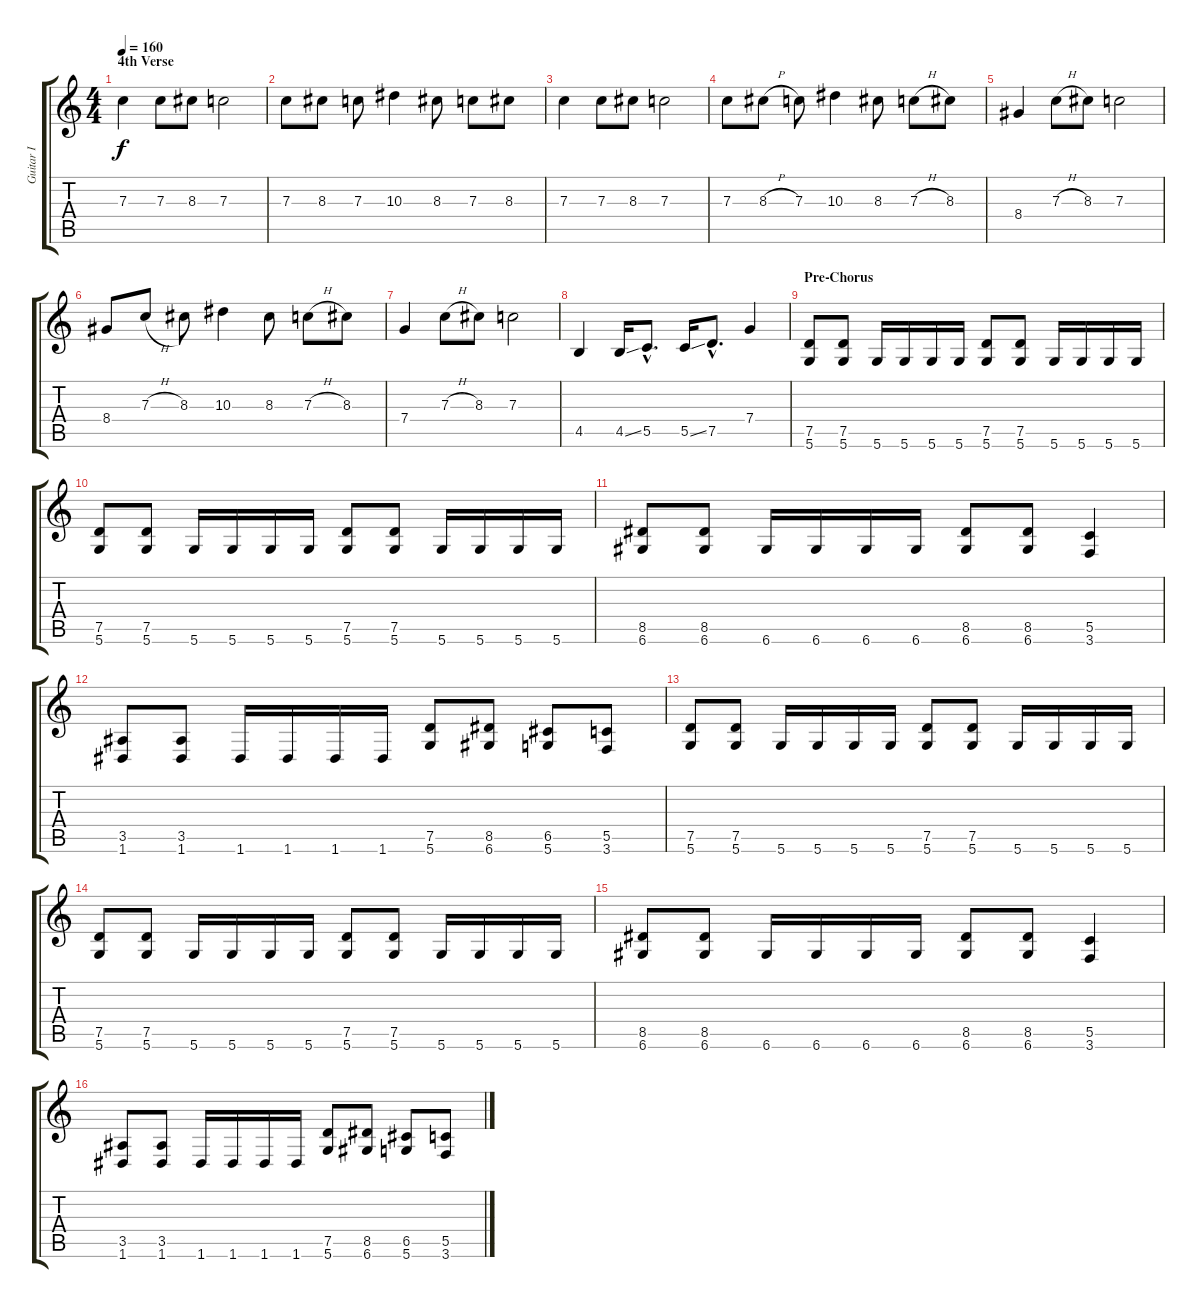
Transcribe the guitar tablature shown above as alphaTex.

\track ("Guitar I" "Guitar I") {instrument distortionguitar}
\staff {score tabs}
\tuning (D4 A3 F3 C3 G2 D2) {hide}
\ts (4 4)
\section ("" "4th Verse")
\tempo 160
\clef g2
\ks c
7.3.4{dy f} 7.3.8 8.3.8 7.3.2 |
7.3.8 8.3.8 7.3.8 10.3.4 8.3.8 7.3.8 8.3.8 |
7.3.4 7.3.8 8.3.8 7.3.2 |
7.3.8 8.3{h}.8 7.3.8 10.3.4 8.3.8 7.3{h}.8 8.3.8 |
8.4.4 7.3{h}.8 8.3.8 7.3.2 |
8.4.8 7.3{h}.8 8.3.8 10.3.4 8.3.8 7.3{h}.8 8.3.8 |
7.4.4 7.3{h}.8 8.3.8 7.3.2 |
4.5.4 4.5{ss}.16 5.5{hac}.8{d} 5.5{ss}.16 7.5{hac}.8{d} 7.4.4 |
\section ("" "Pre-Chorus")
(7.5 5.6).8 (7.5 5.6).8 5.6.16 5.6.16 5.6.16 5.6.16 (7.5 5.6).8 (7.5 5.6).8 5.6.16 5.6.16 5.6.16 5.6.16 |
(7.5 5.6).8 (7.5 5.6).8 5.6.16 5.6.16 5.6.16 5.6.16 (7.5 5.6).8 (7.5 5.6).8 5.6.16 5.6.16 5.6.16 5.6.16 |
(8.5 6.6).8 (8.5 6.6).8 6.6.16 6.6.16 6.6.16 6.6.16 (8.5 6.6).8 (8.5 6.6).8 (5.5 3.6).4 |
(3.5 1.6).8 (3.5 1.6).8 1.6.16 1.6.16 1.6.16 1.6.16 (7.5 5.6).8 (8.5 6.6).8 (6.5 5.6).8 (5.5 3.6).8 |
(7.5 5.6).8 (7.5 5.6).8 5.6.16 5.6.16 5.6.16 5.6.16 (7.5 5.6).8 (7.5 5.6).8 5.6.16 5.6.16 5.6.16 5.6.16 |
(7.5 5.6).8 (7.5 5.6).8 5.6.16 5.6.16 5.6.16 5.6.16 (7.5 5.6).8 (7.5 5.6).8 5.6.16 5.6.16 5.6.16 5.6.16 |
(8.5 6.6).8 (8.5 6.6).8 6.6.16 6.6.16 6.6.16 6.6.16 (8.5 6.6).8 (8.5 6.6).8 (5.5 3.6).4 |
(3.5 1.6).8 (3.5 1.6).8 1.6.16 1.6.16 1.6.16 1.6.16 (7.5 5.6).8 (8.5 6.6).8 (6.5 5.6).8 (5.5 3.6).8
